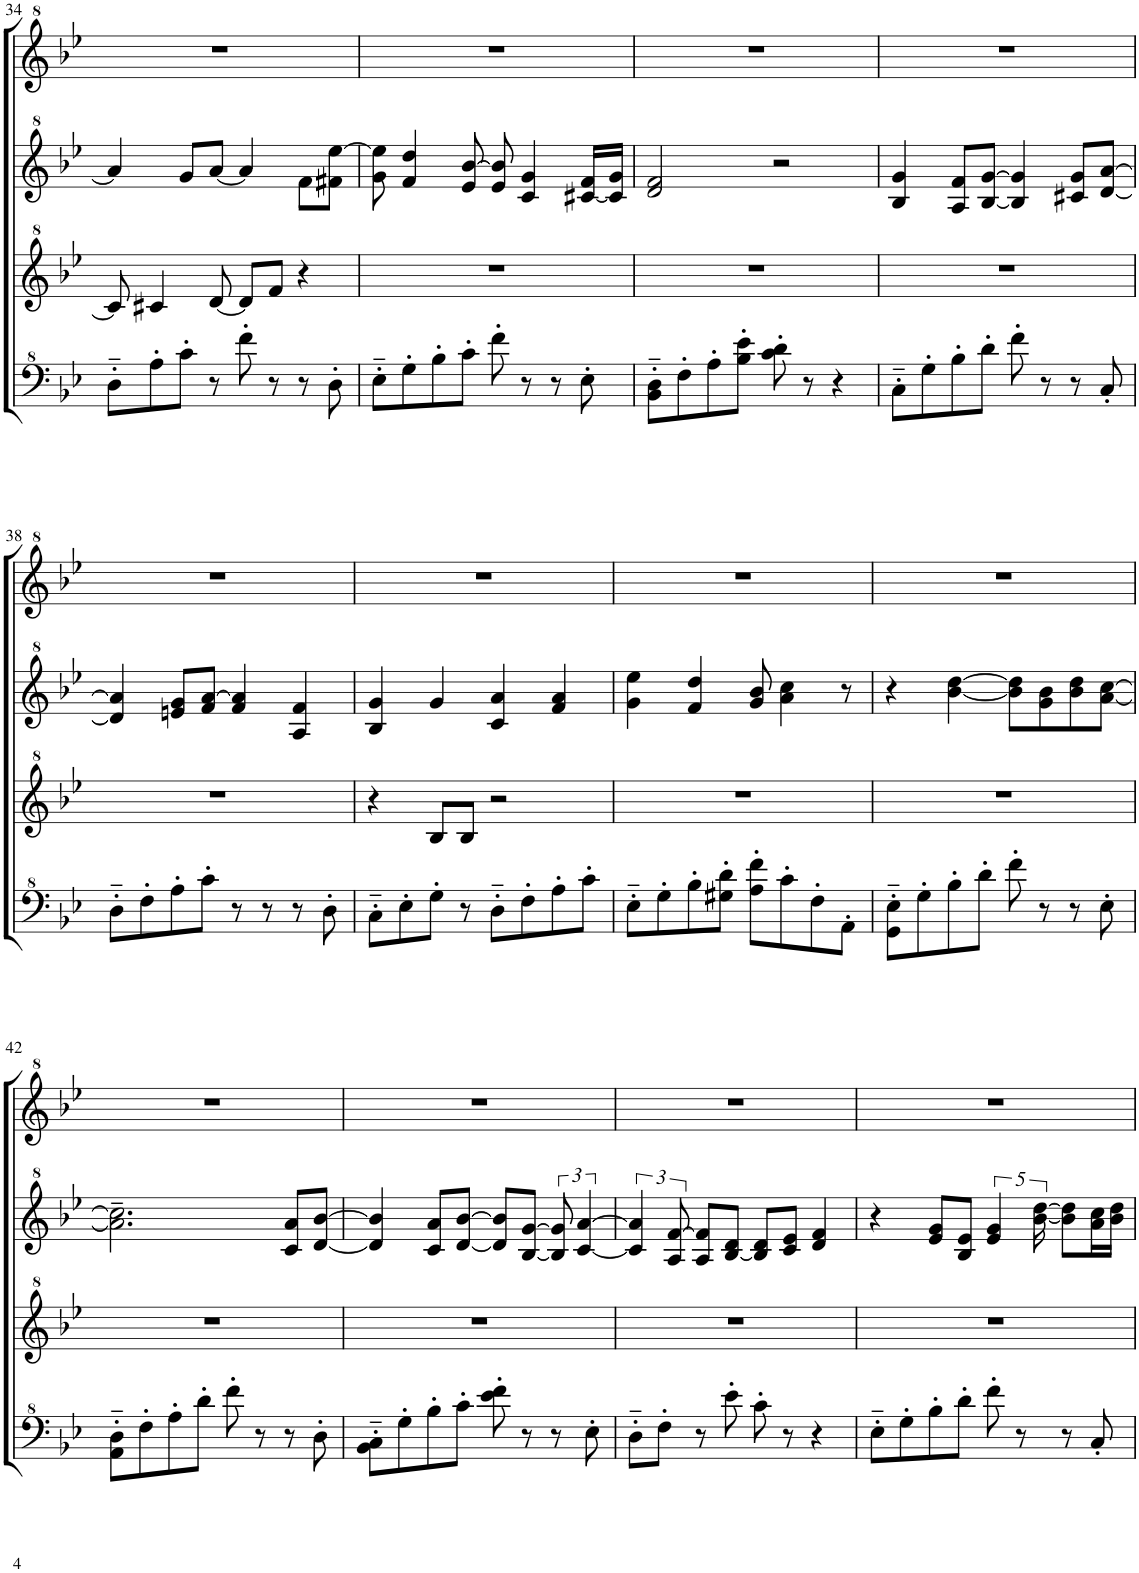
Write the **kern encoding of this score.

**kern	**kern	**kern	**kern
*part1	*part1	*part1	*part1
*staff4	*staff3	*staff2	*staff1
*I"Model III	*	*	*
!!LO:PB:g=z
*clefF^4	*clefG^2	*clefG^2	*clefG^2
*k[b-e-]	*k[b-e-]	*k[b-e-]	*k[b-e-]
*M4/4	*M4/4	*M4/4	*M4/4
=34	=34	=34	=34
8d'~\L	8cc/]	4aa/]	1r
8a'\	4cc#X/	.	.
8cc'\J	.	8gg/L	.
8r	[8dd/	[8aa/J	.
8ff'\	8dd/L]	4aa/]	.
8r	8ff/J	.	.
8r	4r	8ff\L	.
8d'\	.	8ff#X\ [8eee-\J	.
=35	=35	=35	=35
8e-'~\L	1r	8gg\ 8eee-\]	1r
8g'\	.	4ff/ 4ddd/	.
8b-'\	.	.	.
8cc'\J	.	8ee-/ [8bb-/	.
8ff'\	.	8ee-/ 8bb-/]	.
8r	.	4cc/ 4gg/	.
8r	.	.	.
8e-'\	.	[16cc#X/ 16ff/LL	.
.	.	16cc#/] 16gg/JJ	.
=36	=36	=36	=36
8B-\'~ 8d\'~L	1r	2dd/ 2ff/	1r
8f'\	.	.	.
8a'\	.	.	.
8b-\' 8ee-\'J	.	.	.
8cc\' 8dd\'	.	2r	.
8r	.	.	.
4r	.	.	.
=37	=37	=37	=37
8c'~\L	1r	4b-/ 4gg/	1r
8g'\	.	.	.
8b-'\	.	8a/ 8ff/L	.
8dd'\J	.	[8b-/ [8gg/J	.
8ff'\	.	4b-/] 4gg/]	.
8r	.	.	.
8r	.	8cc#X/ 8gg/L	.
8c'/	.	[8dd/ [8aa/J	.
!!LO:LB:g=z
=38	=38	=38	=38
8d'~\L	1r	4dd/] 4aa/]	1r
8f'\	.	.	.
8a'\	.	8een/ 8gg/L	.
8cc'\J	.	8ff/ [8aa/J	.
8r	.	4ff/ 4aa/]	.
8r	.	.	.
8r	.	4a/ 4ff/	.
8d'\	.	.	.
=39	=39	=39	=39
8c'~\L	4r	4b-/ 4gg/	1r
8e-'\	.	.	.
8g'\J	8b-/L	4gg/	.
8r	8b-/J	.	.
8d'~\L	2r	4cc/ 4aa/	.
8f'\	.	.	.
8a'\	.	4ff/ 4aa/	.
8cc'\J	.	.	.
=40	=40	=40	=40
8e-'~\L	1r	4gg\ 4eee-\	1r
8g'\	.	.	.
8b-'\	.	4ff/ 4ddd/	.
8g#X\' 8dd\'J	.	.	.
8a\' 8ff\'L	.	8gg/ 8bb-/	.
8cc'\	.	4aa\ 4ccc\	.
8f'\	.	.	.
8A'\J	.	8r	.
=41	=41	=41	=41
8G\'~ 8e-\'~L	1r	4r	1r
8g'\	.	.	.
8b-'\	.	[4bb-\ [4ddd\	.
8dd'\J	.	.	.
8ff'\	.	8bb-\] 8ddd\]L	.
8r	.	8gg\ 8bb-\	.
8r	.	8bb-\ 8ddd\	.
8e-'\	.	[8aa\ [8ccc\J	.
!!LO:LB:g=z
=42	=42	=42	=42
8A\'~ 8d\'~L	1r	2.aa\]~ 2.ccc\]~	1r
8f'\	.	.	.
8a'\	.	.	.
8dd'\J	.	.	.
8ff'\	.	.	.
8r	.	.	.
8r	.	8cc/ 8aa/L	.
8d'\	.	[8dd/ [8bb-/J	.
=43	=43	=43	=43
8B-\'~ 8c\'~L	1r	4dd/] 4bb-/]	1r
8g'\	.	.	.
8b-'\	.	8cc/ 8aa/L	.
8cc'\J	.	[8dd/ [8bb-/J	.
8ee-\' 8ff\'	.	8dd/] 8bb-/]L	.
8r	.	[8b-/ [8gg/J	.
8r	.	12b-/] 12gg/]	.
.	.	[6cc/ [6aa/	.
8e-'\	.	.	.
=44	=44	=44	=44
8d'~\L	1r	6cc/] 6aa/]	1r
8f'\J	.	.	.
.	.	12a/ [12ff/	.
8r	.	8a/ 8ff/]L	.
8ee-'\	.	[8b-/ 8dd/J	.
8cc'\	.	8b-/] 8dd/L	.
8r	.	8cc/ 8ee-/J	.
4r	.	4dd/ 4ff/	.
=45	=45	=45	=45
8e-'~\L	1r	4r	1r
8g'\	.	.	.
8b-'\	.	8ee-/ 8gg/L	.
8dd'\J	.	8b-/ 8ee-/J	.
8ff'\	.	5ee-/ 5gg/	.
8r	.	.	.
.	.	[20bb-\ [20ddd\	.
8r	.	8bb-\] 8ddd\]L	.
8c'/	.	16aa\ 16ccc\L	.
.	.	16bb-\ 16ddd\JJ	.
=	=	=	=
*-	*-	*-	*-
